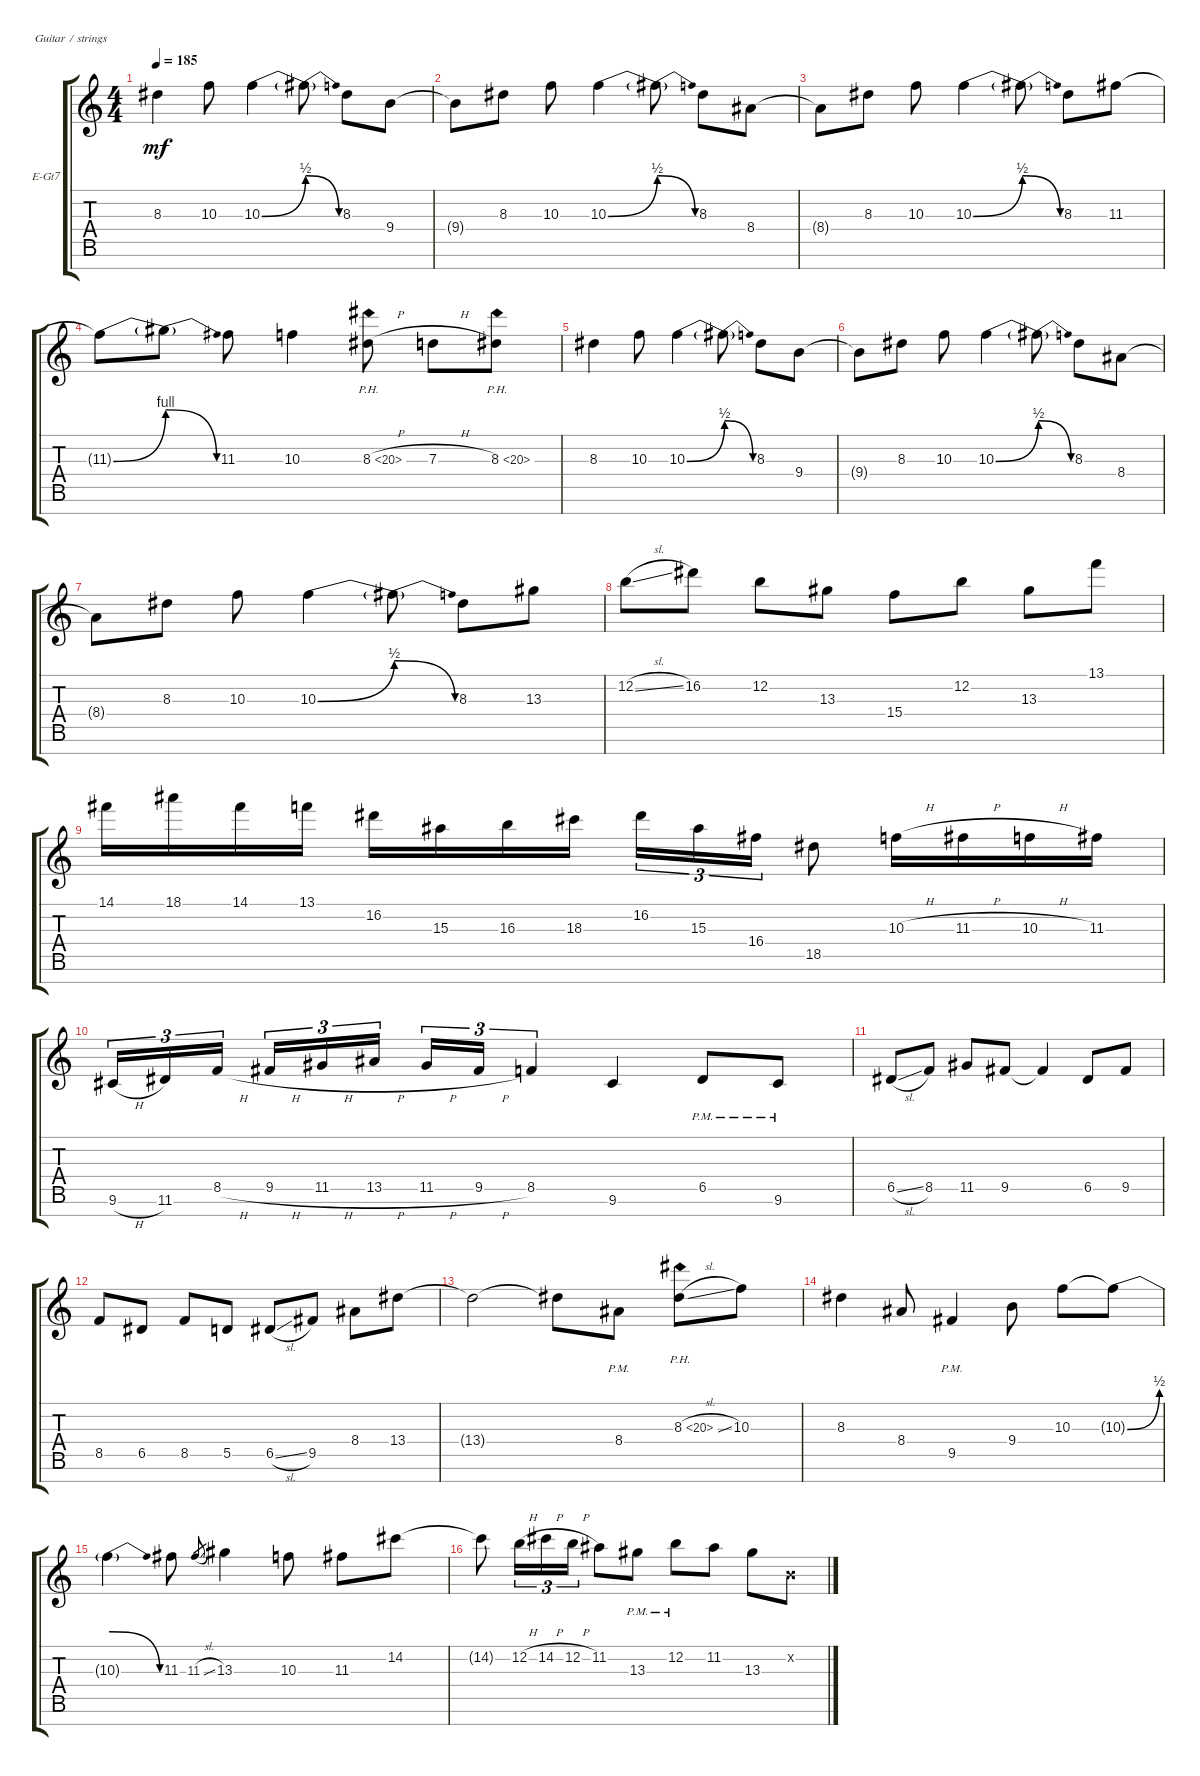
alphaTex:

\defaultSystemsLayout 4
\bracketExtendMode groupsimilarinstruments
\firstSystemTrackNameOrientation horizontal
\otherSystemsTrackNameOrientation horizontal
\track ("Lead Guitar" "E-Gt7") {instrument overdrivenguitar}
\staff {score tabs}
\tuning (E4 B3 G3 D3 A2 E2 B1)
\ts (4 4)
\tempo 185
\clef g2
\ks c
8.3.4{dy mf} 10.3.8 10.3{be (bend 0 0 8.4 2)}.4 10.3{be (release 0 2 15 0) t}.8 8.3.8 9.4.8 |
9.4{t}.8 8.3.8 10.3.8 10.3{be (bend 0 0 8.4 2)}.4 10.3{be (release 0 2 15 0) t}.8 8.3.8 8.4.8 |
8.4{t}.8 8.3.8 10.3.8 10.3{be (bend 0 0 8.4 2)}.4 10.3{be (release 0 2 15 0) t}.8 8.3.8 11.3.8 |
11.3{be (bend 0 0 3 4) t}.8 11.3{be (release 0 4 15 0) t}.8 11.3.8 10.3.4 8.3{ph 12 h}.8 7.3{h}.8 8.3{ph 12}.8 |
8.3.4 10.3.8 10.3{be (bend 0 0 8.4 2)}.4 10.3{be (release 0 2 15 0) t}.8 8.3.8 9.4.8 |
9.4{t}.8 8.3.8 10.3.8 10.3{be (bend 0 0 8.4 2)}.4 10.3{be (release 0 2 15 0) t}.8 8.3.8 8.4.8 |
8.4{t}.8 8.3.8 10.3.8 10.3{be (bend 0 0 8.4 2)}.4 10.3{be (release 0 2 15 0) t}.8 8.3.8 13.3.8 |
12.2{sl}.8 16.2.8 12.2.8 13.3.8 15.4.8 12.2.8 13.3.8 13.1.8 |
14.1.16 18.1.16 14.1.16 13.1.16 16.2.16 15.3.16 16.3.16 18.3.16 16.2.16{tu (3 2)} 15.3.16{tu (3 2)} 16.4.16{tu (3 2)} 18.5.8 10.3{h}.16 11.3{h}.16 10.3{h}.16 11.3.16 |
9.6{h}.16{tu (3 2)} 11.6.16{tu (3 2)} 8.5{h}.16{tu (3 2)} 9.5{h}.16{tu (3 2)} 11.5{h}.16{tu (3 2)} 13.5{h}.16{tu (3 2)} 11.5{h}.16{tu (3 2)} 9.5{h}.16{tu (3 2)} 8.5.4{tu (3 2)} 9.6.4 6.5{pm}.8 9.6{pm}.8 |
6.5{sl}.8 8.5.8 11.5.8 9.5.8 9.5{t}.4 6.5.8 9.5.8 |
8.5.8 6.5.8 8.5.8 5.5.8 6.5{sl}.8 9.5.8 8.4.8 13.4.8 |
13.4{t}.2 13.4{t}.8 8.4{pm}.8 8.3{ph 12 sl}.8 10.3.8 |
8.3.4 8.4.8 9.5{pm}.4 9.4.8 10.3.8 10.3{be (bend 0 0 8.4 2) t}.8 |
10.3{be (release 0 2 15 0) t}.4 11.3.8 11.3{sl}.8{gr} 13.3.4 10.3.8 11.3.8 14.2.8 |
14.2{t}.8 12.2{h}.16{tu (3 2)} 14.2{h}.16{tu (3 2)} 12.2{h}.16{tu (3 2)} 11.2.8 13.3{pm}.8 12.2{pm}.8 11.2.8 13.3.8 0.2{x}.8
